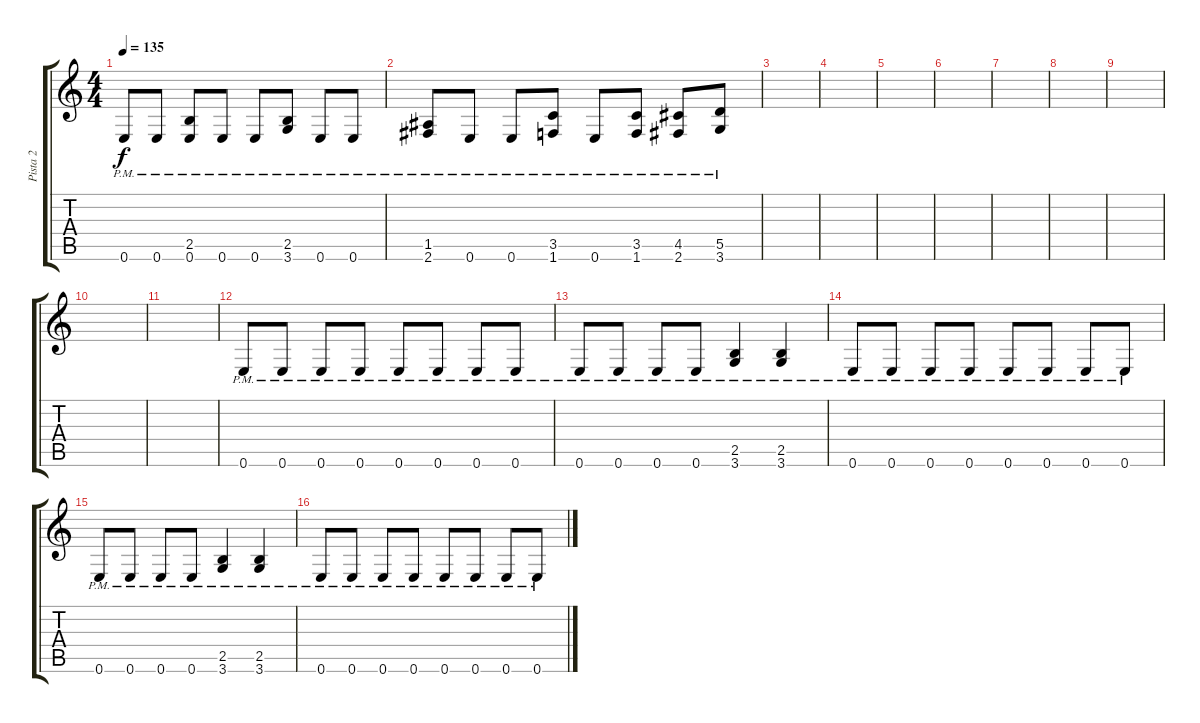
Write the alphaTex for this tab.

\track ("Pista 2" "Pista 2") {instrument overdrivenguitar}
\staff {score tabs}
\tuning (E4 B3 G3 D3 A2 E2) {hide}
\ts (4 4)
\tempo 135
\clef g2
\ks c
0.6{pm}.8{dy f} 0.6{pm}.8 (2.5{pm} 0.6{pm}).8 0.6{pm}.8 0.6{pm}.8 (2.5{pm} 3.6{pm}).8 0.6{pm}.8 0.6{pm}.8 |
(1.5{pm} 2.6{pm}).8 0.6{pm}.8 0.6{pm}.8 (3.5{pm} 1.6{pm}).8 0.6{pm}.8 (3.5{pm} 1.6{pm}).8 (4.5{pm} 2.6{pm}).8 (5.5{pm} 3.6{pm}).8 |
|
|
|
|
|
|
|
|
|
0.6{pm}.8 0.6{pm}.8 0.6{pm}.8 0.6{pm}.8 0.6{pm}.8 0.6{pm}.8 0.6{pm}.8 0.6{pm}.8 |
0.6{pm}.8 0.6{pm}.8 0.6{pm}.8 0.6{pm}.8 (2.5{pm} 3.6{pm}).4 (2.5{pm} 3.6{pm}).4 |
0.6{pm}.8 0.6{pm}.8 0.6{pm}.8 0.6{pm}.8 0.6{pm}.8 0.6{pm}.8 0.6{pm}.8 0.6{pm}.8 |
0.6{pm}.8 0.6{pm}.8 0.6{pm}.8 0.6{pm}.8 (2.5{pm} 3.6{pm}).4 (2.5{pm} 3.6{pm}).4 |
0.6{pm}.8 0.6{pm}.8 0.6{pm}.8 0.6{pm}.8 0.6{pm}.8 0.6{pm}.8 0.6{pm}.8 0.6{pm}.8
